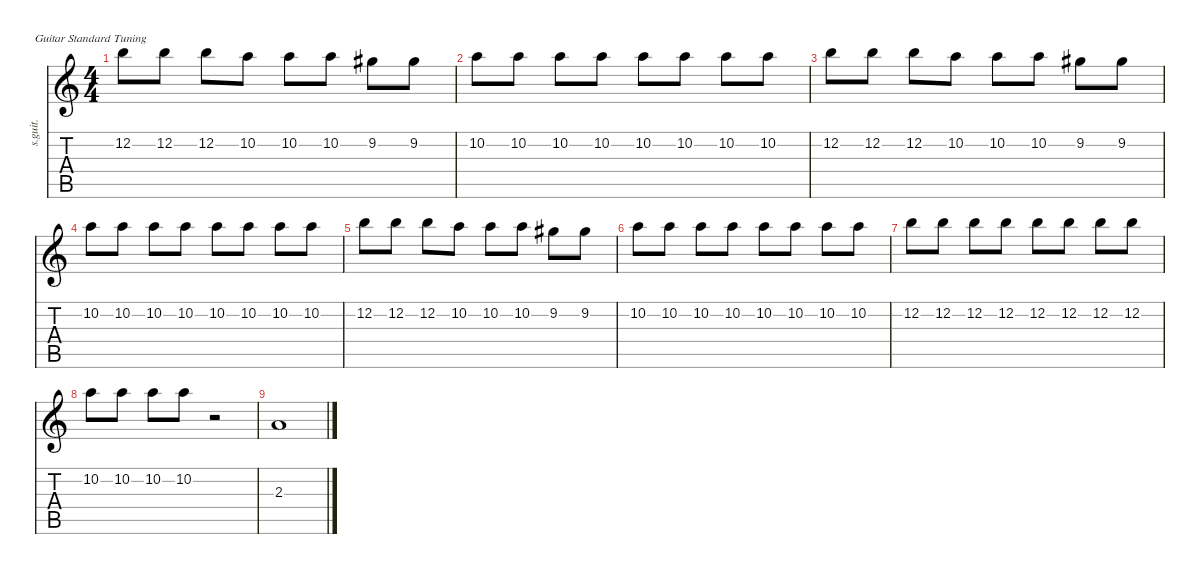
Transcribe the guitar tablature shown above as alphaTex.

\defaultSystemsLayout 4
\hideDynamics
\bracketExtendMode nobrackets
\track ("" "s.guit.") {instrument distortionguitar}
\staff {score tabs}
\tuning (E4 B3 G3 D3 A2 E2)
\ts (4 4)
\tempo (190 hide)
\clef g2
\ks c
12.2.8{dy f} 12.2.8 12.2.8 10.2.8 10.2.8 10.2.8 9.2{acc #}.8 9.2{acc #}.8 |
10.2.8 10.2.8 10.2.8 10.2.8 10.2.8 10.2.8 10.2.8 10.2.8 |
12.2.8 12.2.8 12.2.8 10.2.8 10.2.8 10.2.8 9.2{acc #}.8 9.2{acc #}.8 |
10.2.8 10.2.8 10.2.8 10.2.8 10.2.8 10.2.8 10.2.8 10.2.8 |
12.2.8 12.2.8 12.2.8 10.2.8 10.2.8 10.2.8 9.2{acc #}.8 9.2{acc #}.8 |
10.2.8 10.2.8 10.2.8 10.2.8 10.2.8 10.2.8 10.2.8 10.2.8 |
12.2.8 12.2.8 12.2.8 12.2.8 12.2.8 12.2.8 12.2.8 12.2.8 |
10.2.8 10.2.8 10.2.8 10.2.8 r.2 |
2.3.1
